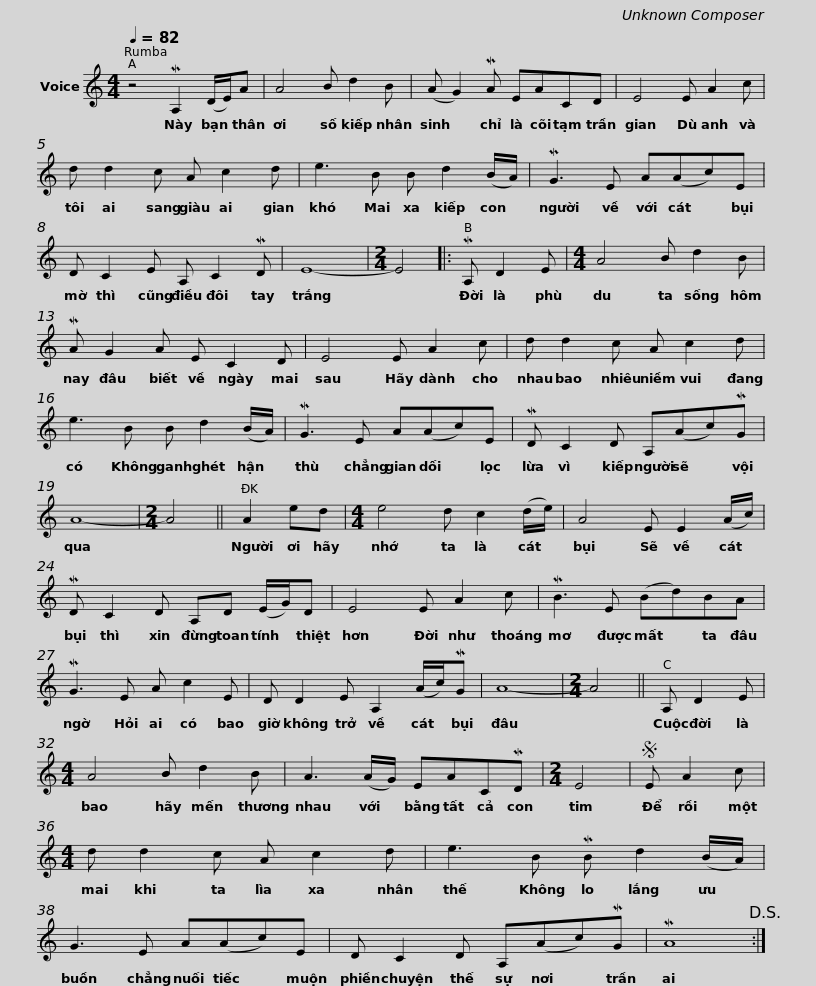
X:1
L:1/8
Q:1/4=82
M:4/4
I:linebreak $
K:C
U:s=!stemless!
V:1 treble
V:1
 z4 MA,2 (D/E/)A | A4 B d2 B | (A G2) MA EACD | E4 E A2 c | d d2 c A c2 d |$ %5
 e3 B B d2 (B/A/) | MG3 E A(Ac)E | D C2 E A, C2 MD | sE8- |[M:2/4] E4 |: %10
 MA, D2 E |$[M:4/4] A4 B d2 B | MA G2 A E C2 D | E4 E A2 c | d d2 c A c2 d |$ %15
 e3 B B d2 (B/A/) | MG3 E A(Ac)E | MD C2 D A,(Ac)MG | sA8- |[M:2/4] A4 ||$ %20
 A2 ed |[M:4/4] e4 d c2 (d/e/) | A4 E E2 (A/c/) | MD C2 D A,D (E/G/)D | E4 E A2 c |$ %25
 MB3 E (Bd)BA | MG3 E A c2 E | D D2 E A,2 (A/c/)MG | sA8- |[M:2/4] A4 || %30
 A, D2 E |$[M:4/4] A4 B d2 B | A3 (A/G/) EACMD |[M:2/4] E4 |S E A2 c | %35
[M:4/4] d d2 c A c2 d |$ e3 B MB d2 (B/A/) | G3 E A(Ac)E | D C2 D A,(Ac)MG | MsA8!D.S.! :| %40
